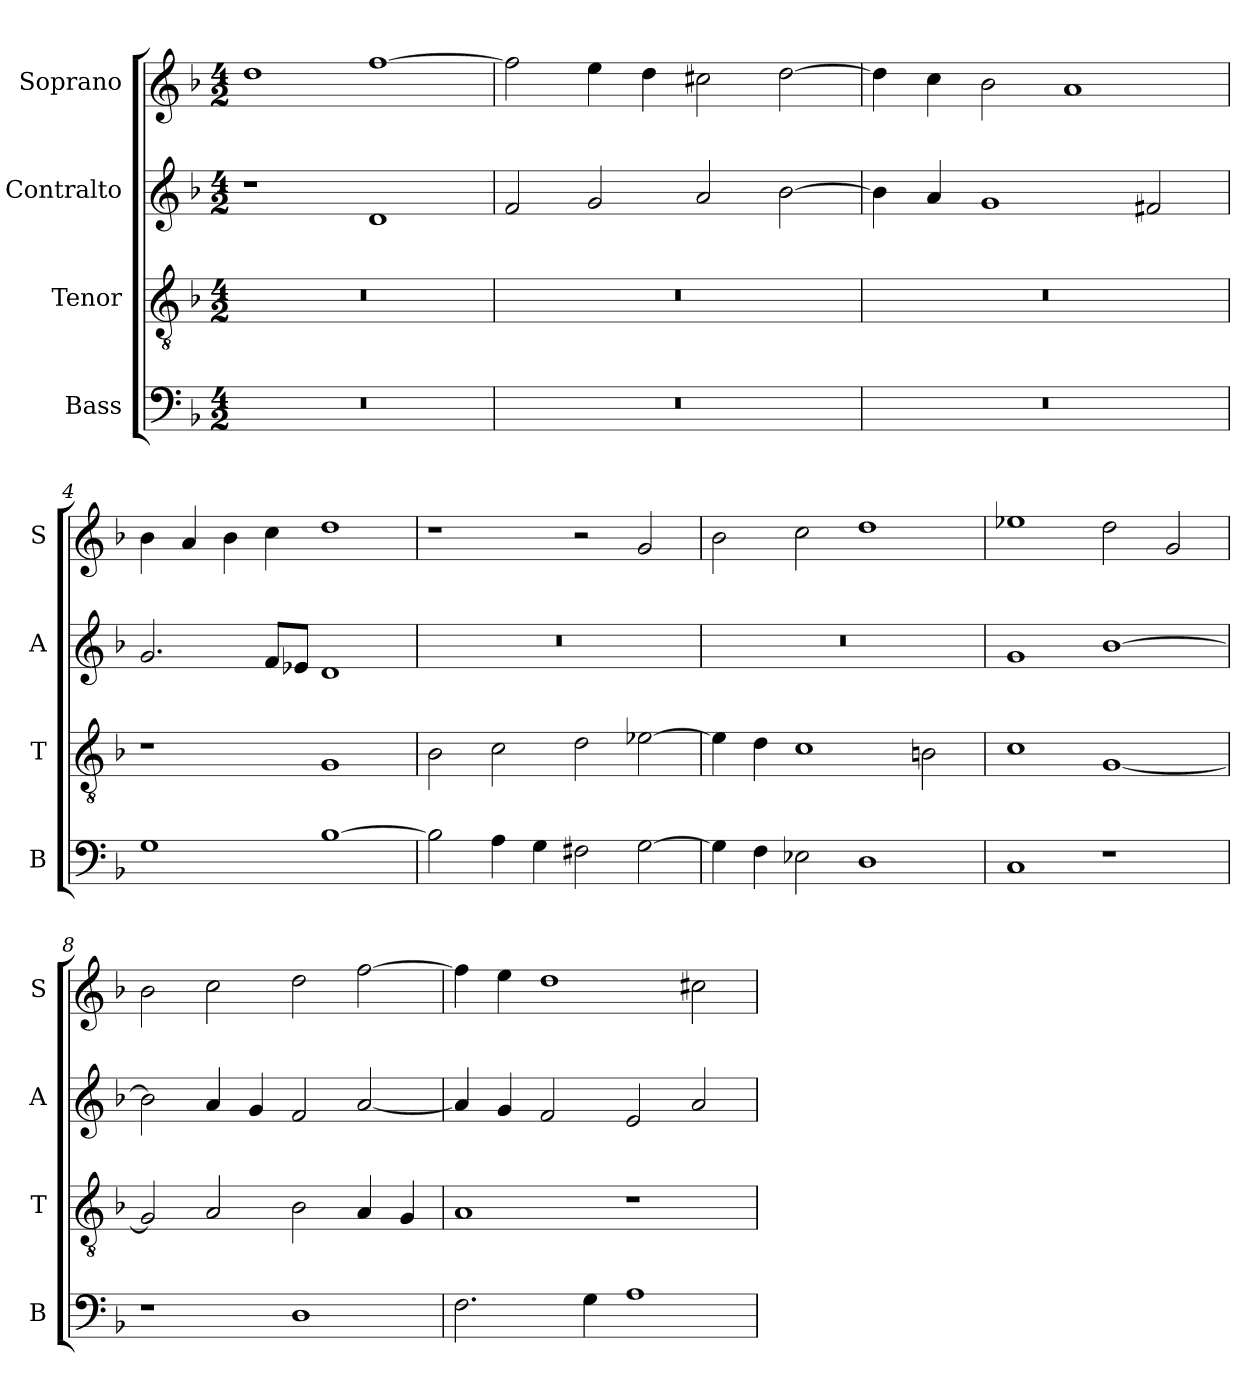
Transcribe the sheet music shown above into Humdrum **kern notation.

**kern	**kern	**kern	**kern
*part4	*part3	*part2	*part1
*staff4	*staff3	*staff2	*staff1
*I"Bass	*I"Tenor	*I"Contralto	*I"Soprano
*I'B	*I'T	*I'A	*I'S
*clefF4	*clefGv2	*clefG2	*clefG2
*k[b-]	*k[b-]	*k[b-]	*k[b-]
*G:dor	*G:dor	*G:dor	*G:dor
*M4/2	*M4/2	*M4/2	*M4/2
=1	=1	=1	=1
0r	0r	1r	1dd
.	.	1d	[1ff
=2	=2	=2	=2
0r	0r	2f	2ff]
.	.	2g	4ee
.	.	.	4dd
.	.	2a	2cc#X
.	.	[2b-	[2dd
=3	=3	=3	=3
0r	0r	4b-]	4dd]
.	.	4a	4cc
.	.	1g	2b-
.	.	.	1a
.	.	2f#X	.
=4	=4	=4	=4
1G	1r	2.g	4b-
.	.	.	4a
.	.	.	4b-
.	.	8f/L	4cc
.	.	8e-X/J	.
[1B-	1G	1d	1dd
=5	=5	=5	=5
2B-]	2B-	0r	1r
4A	2c	.	.
4G	.	.	.
2F#X	2d	.	2r
[2G	[2e-X	.	2g
=6	=6	=6	=6
4G]	4e-]	0r	2b-
4F	4d	.	.
2E-X	1c	.	2cc
1D	.	.	1dd
.	2Bn	.	.
=7	=7	=7	=7
1C	1c	1g	1ee-X
1r	[1G	[1b-	2dd
.	.	.	2g
=8	=8	=8	=8
1r	2G]	2b-]	2b-
.	2A	4a	2cc
.	.	4g	.
1D	2B-	2f	2dd
.	4A	[2a	[2ff
.	4G	.	.
=9	=9	=9	=9
2.F	1A	4a]	4ff]
.	.	4g	4ee
.	.	2f	1dd
4G	.	.	.
1A	1r	2e	.
.	.	2a	2cc#X
=	=	=	=
*-	*-	*-	*-
